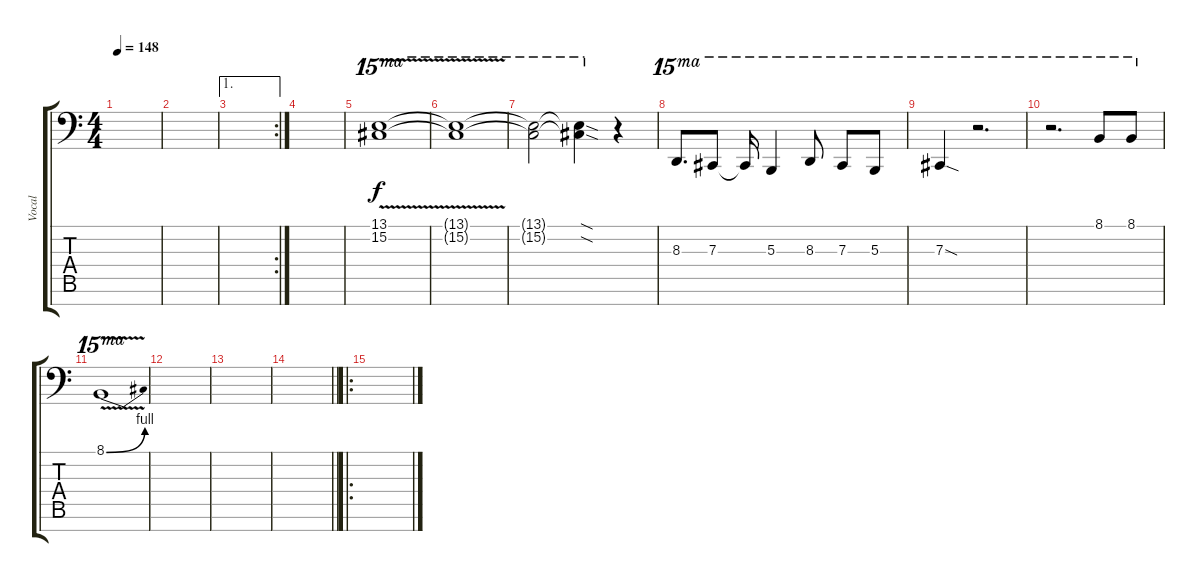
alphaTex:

\track ("Vocal" "Vocal") {instrument sopranosax}
\staff {score tabs}
\tuning (Eb4 Bb3 Gb3 Db3 Ab2 Eb2 Bb1) {hide}
\ts (4 4)
\tempo 148
\clef f4
\ks c
|
|
\ae 1
\rc 2
|
|
(13.1{v} 15.2{v}).1{ot 15ma} |
(13.1{t} 15.2{t}).1{ot 15ma} |
(13.1{t} 15.2{t}).2{ot 15ma} (13.1{sod t} 15.2{sod t}).4{ot 15ma} r.4 |
8.3.8{d ot 15ma} 7.3.8{ot 15ma} 7.3{t}.16{ot 15ma} 5.3.4{ot 15ma} 8.3.8{ot 15ma} 7.3.8{ot 15ma} 5.3.8{ot 15ma} |
7.3{sod}.4{ot 15ma} r.2{d ot 15ma} |
r.2{d ot 15ma} 8.1.8{ot 15ma} 8.1.8{ot 15ma} |
8.1{be (bend 0 0 60 4) v}.1{ot 15ma} |
|
|
\barLineRight lightlight
|
\ro
\section ("" "")
